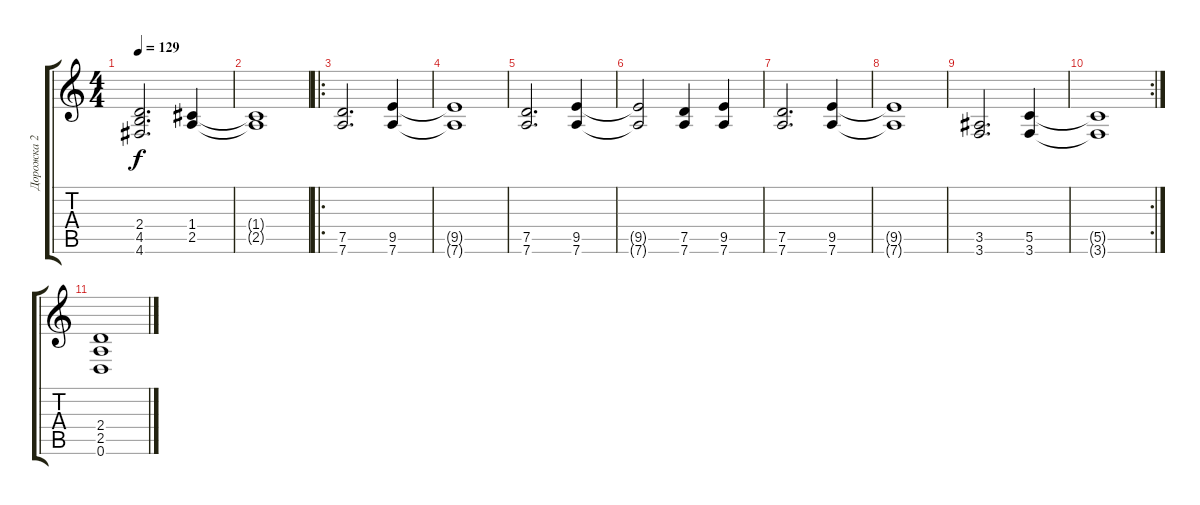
\track ("Дорожка 2" "Дорожка 2") {instrument distortionguitar}
\staff {score tabs}
\tuning (D4 A3 F3 C3 G2 D2) {hide}
\ts (4 4)
\tempo 129
\clef g2
\ks c
(2.4 4.5 4.6).2{d dy f} (1.4 2.5).4 |
(1.4{t} 2.5{t}).1 |
\ro
(7.5 7.6).2{d} (9.5 7.6).4 |
(9.5{t} 7.6{t}).1 |
(7.5 7.6).2{d} (9.5 7.6).4 |
(9.5{t} 7.6{t}).2 (7.5 7.6).4 (9.5 7.6).4 |
(7.5 7.6).2{d} (9.5 7.6).4 |
(9.5{t} 7.6{t}).1 |
(3.5 3.6).2{d} (5.5 3.6).4 |
\rc 2
(5.5{t} 3.6{t}).1 |
(2.4 2.5 0.6).1
